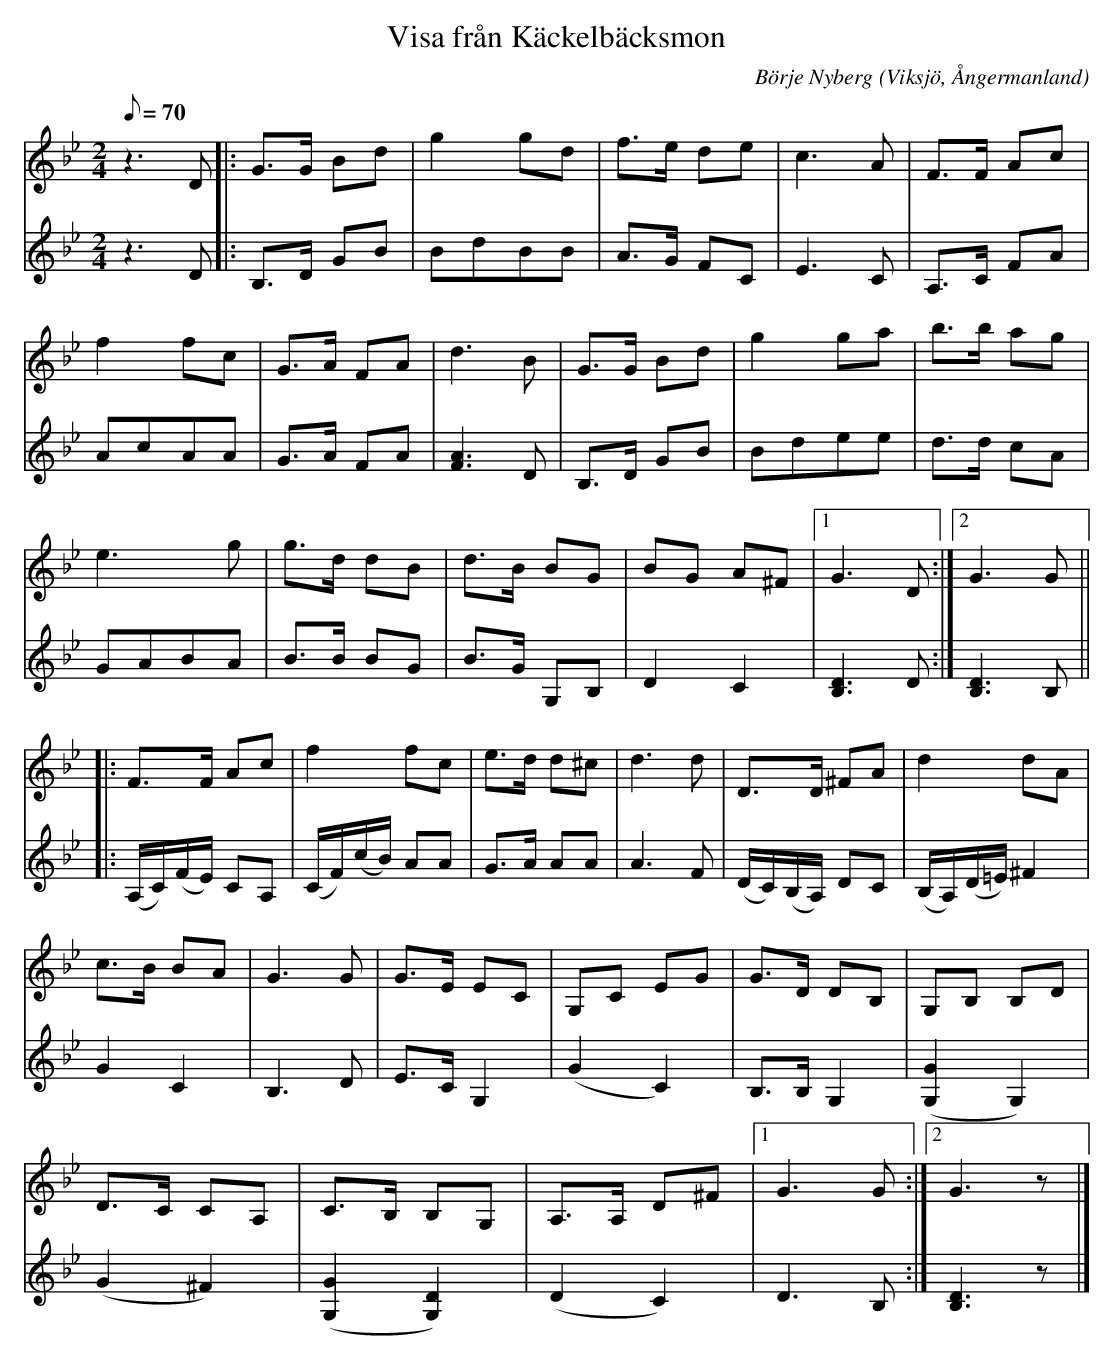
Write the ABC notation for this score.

X:1
T:Visa från Käckelbäcksmon
C:Börje Nyberg
O:Viksjö, Ångermanland
M:2/4
L:1/8
Q:70
K:Gm
V:1
z2> D2|: G>G Bd | g2 gd | f>e de | c2>A2 | F>F Ac |
f2 fc | G>A FA | d2>B2 | G>G Bd |g2 ga | b>b ag |
e2> g2 | g>d dB |d>B BG |BG A^F |1 G2> D2 :|2 G2> G2 ||
|: F>F Ac | f2 fc | e>d d^c | d2>d2 | D>D ^FA | d2 dA |
c>B BA |G2> G2 | G>E EC | G,C EG | G>D DB, | G,B, B,D |
D>C CA, | C>B, B,G, | A,>A, D^F |1 G2> G2 :|2 G2> z2 |]
V:2
z2> D2 |: B,>D GB | BdBB | A>G FC | E2>C2 | A,>C FA |
AcAA | G>A FA| [A2F2]> D2 | B,>D GB | Bdee | d>d cA |
GABA | B>B BG | B>G G,B, | D2C2 | [D2B,2]> D2 :| [D2B,2]> B,2 ||
|: (A,/2C/2)(F/2E/2) CA, | (C/2F/2)(c/2B/2) AA | G>A AA | A2> F2 | (D/2C/2)(B,/2A,/2) DC | (B,/2A,/2)(D/2=E/2) ^F2 |
G2 C2 | B,2> D2 | E>C G,2 |(G2 C2) | B,>B, G,2 | ([G,2G2] G,2) |
(G2 ^F2) | ([G2G,2] [D2G,2]) | (D2 C2) | D2> B,2 :| [D2B,2]> z2 |]
